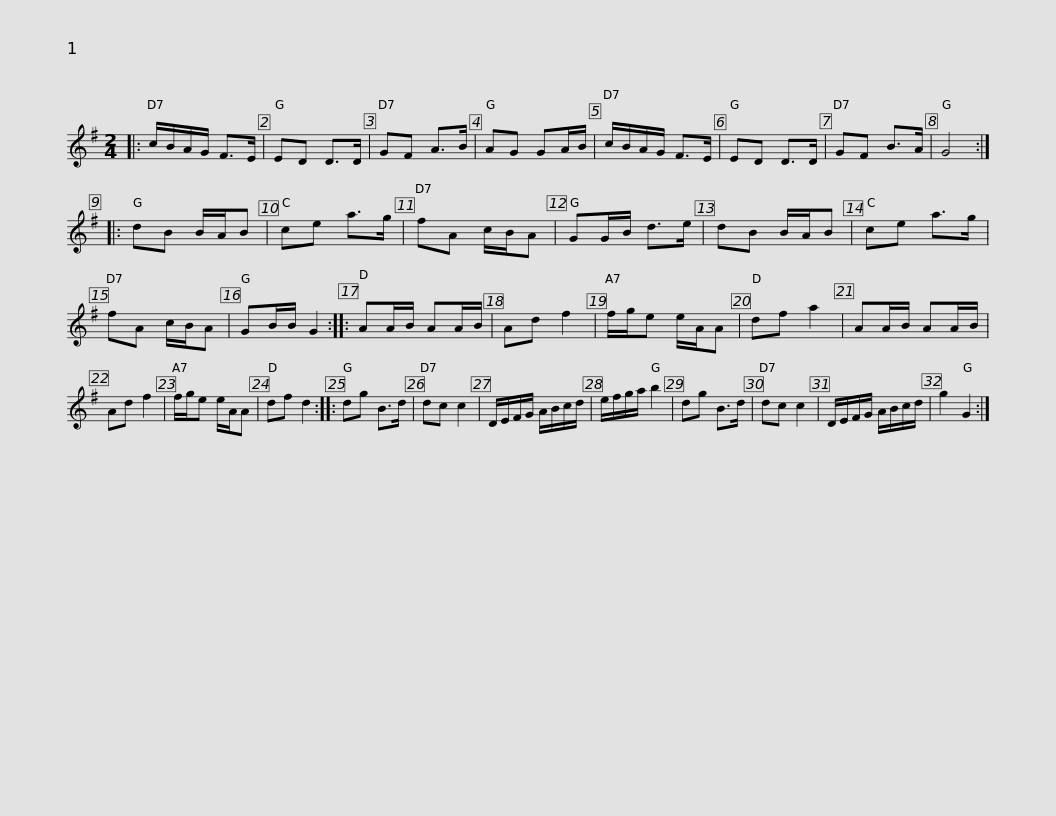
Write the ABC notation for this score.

X:1
L:1/8
M:2/4
I:linebreak $
K:G
V:1 treble
V:1
|: c/B/A/G/ F>E | ED D>D | GF A>B | AG GA/B/ | c/B/A/G/ F>E | %5
 ED D>D | GF B>A | G4 :: dB B/A/B |$ ce a>g | %10
 fA c/B/A | GG/B/ d>e | dB B/A/B | ce a>g | fA c/B/A | %15
 GB/B/ G2 :: AA/B/ AA/B/ | Ad f2 |$ f/g/e e/A/A | df a2 | %20
 AA/B/ AA/B/ | Ad f2 | f/g/e e/A/A | df d2 :: dg B>d | %25
 dc c2 | D/E/F/G/ A/B/c/d/ |$ e/f/g/a/ b2 | dg B>d | dc c2 | %30
 D/E/F/G/ A/B/c/d/ | g2 G2 :| %32
